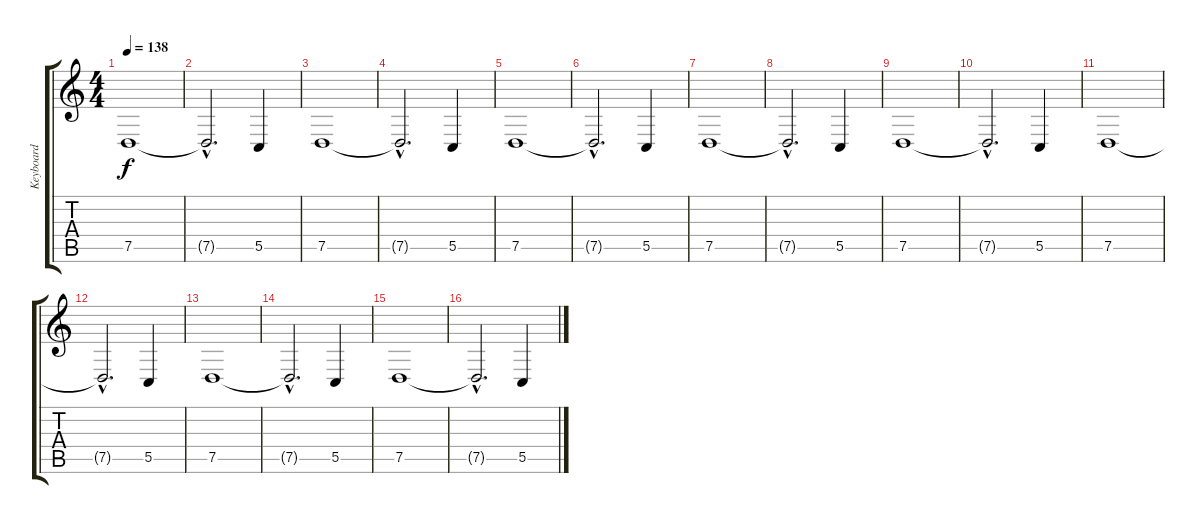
\track ("Keyboard" "Keyboard") {instrument choiraahs}
\staff {score tabs}
\tuning (D4 A3 F3 C3 G2 D2) {hide}
\ts (4 4)
\tempo 138
\clef g2
\ks c
7.5.1{dy f} |
7.5{hac t}.2{d} 5.5.4 |
7.5.1 |
7.5{hac t}.2{d} 5.5.4 |
7.5.1 |
7.5{hac t}.2{d} 5.5.4 |
7.5.1 |
7.5{hac t}.2{d} 5.5.4 |
7.5.1 |
7.5{hac t}.2{d} 5.5.4 |
7.5.1 |
7.5{hac t}.2{d} 5.5.4 |
7.5.1 |
7.5{hac t}.2{d} 5.5.4 |
7.5.1 |
7.5{hac t}.2{d} 5.5.4
